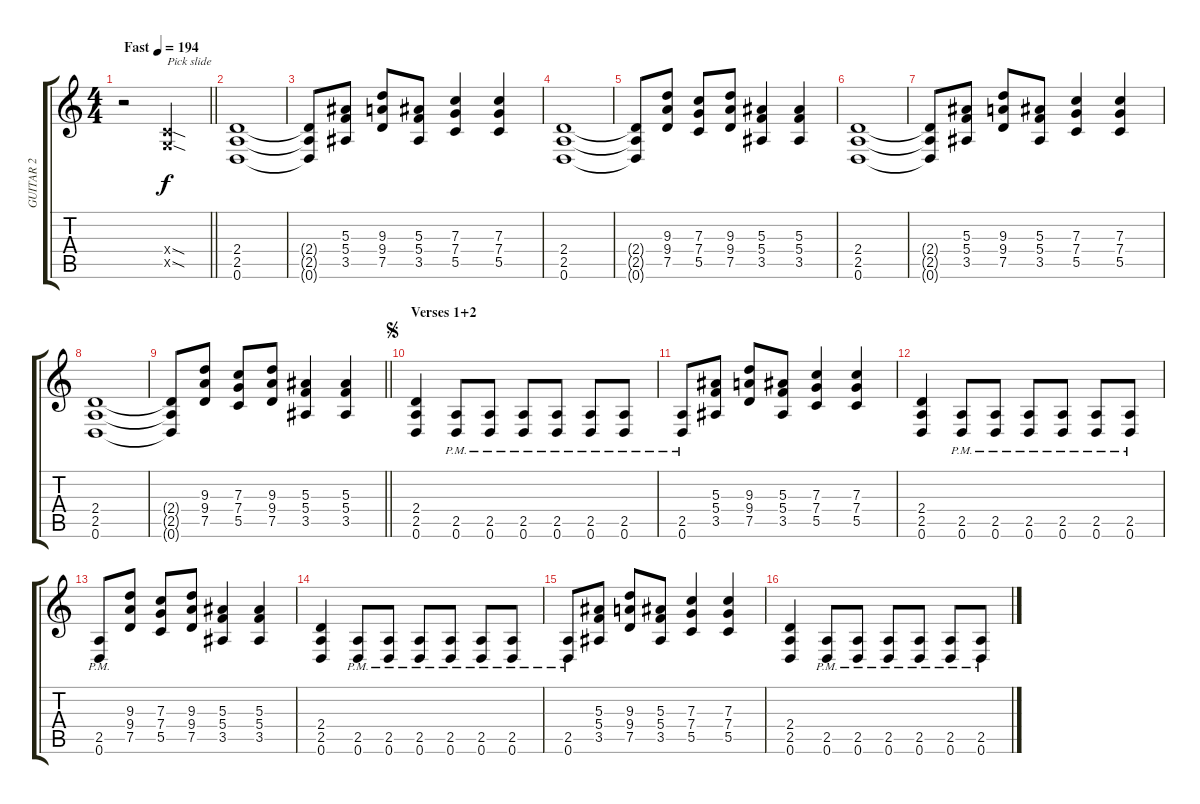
\track ("GUITAR 2" "GUITAR 2") {instrument overdrivenguitar}
\staff {score tabs}
\tuning (D4 A3 F3 C3 G2 D2) {hide}
\ts (4 4)
\tempo (194 "Fast")
\clef g2
\barLineRight lightlight
\ks c
r.2{dy f instrument overdrivenguitar} (0.4{sod x} 0.5{sod x}).2{txt "Pick slide"} |
(2.4 2.5 0.6).1 |
(2.4{t} 2.5{t} 0.6{t}).8 (5.3 5.4 3.5).8 (9.3 9.4 7.5).8 (5.3 5.4 3.5).8 (7.3 7.4 5.5).4 (7.3 7.4 5.5).4 |
(2.4 2.5 0.6).1 |
(2.4{t} 2.5{t} 0.6{t}).8 (9.3 9.4 7.5).8 (7.3 7.4 5.5).8 (9.3 9.4 7.5).8 (5.3 5.4 3.5).4 (5.3 5.4 3.5).4 |
(2.4 2.5 0.6).1 |
(2.4{t} 2.5{t} 0.6{t}).8 (5.3 5.4 3.5).8 (9.3 9.4 7.5).8 (5.3 5.4 3.5).8 (7.3 7.4 5.5).4 (7.3 7.4 5.5).4 |
(2.4 2.5 0.6).1 |
\barLineRight lightlight
(2.4{t} 2.5{t} 0.6{t}).8 (9.3 9.4 7.5).8 (7.3 7.4 5.5).8 (9.3 9.4 7.5).8 (5.3 5.4 3.5).4 (5.3 5.4 3.5).4 |
\section ("" "Verses 1+2")
\jump segno
(2.4 2.5 0.6).4 (2.5{pm} 0.6{pm}).8 (2.5{pm} 0.6{pm}).8 (2.5{pm} 0.6{pm}).8 (2.5{pm} 0.6{pm}).8 (2.5{pm} 0.6{pm}).8 (2.5{pm} 0.6{pm}).8 |
(2.5{pm} 0.6{pm}).8 (5.3 5.4 3.5).8 (9.3 9.4 7.5).8 (5.3 5.4 3.5).8 (7.3 7.4 5.5).4 (7.3 7.4 5.5).4 |
(2.4 2.5 0.6).4 (2.5{pm} 0.6{pm}).8 (2.5{pm} 0.6{pm}).8 (2.5{pm} 0.6{pm}).8 (2.5{pm} 0.6{pm}).8 (2.5{pm} 0.6{pm}).8 (2.5{pm} 0.6{pm}).8 |
(2.5{pm} 0.6{pm}).8 (9.3 9.4 7.5).8 (7.3 7.4 5.5).8 (9.3 9.4 7.5).8 (5.3 5.4 3.5).4 (5.3 5.4 3.5).4 |
(2.4 2.5 0.6).4 (2.5{pm} 0.6{pm}).8 (2.5{pm} 0.6{pm}).8 (2.5{pm} 0.6{pm}).8 (2.5{pm} 0.6{pm}).8 (2.5{pm} 0.6{pm}).8 (2.5{pm} 0.6{pm}).8 |
(2.5{pm} 0.6{pm}).8 (5.3 5.4 3.5).8 (9.3 9.4 7.5).8 (5.3 5.4 3.5).8 (7.3 7.4 5.5).4 (7.3 7.4 5.5).4 |
(2.4 2.5 0.6).4 (2.5{pm} 0.6{pm}).8 (2.5{pm} 0.6{pm}).8 (2.5{pm} 0.6{pm}).8 (2.5{pm} 0.6{pm}).8 (2.5{pm} 0.6{pm}).8 (2.5{pm} 0.6{pm}).8
